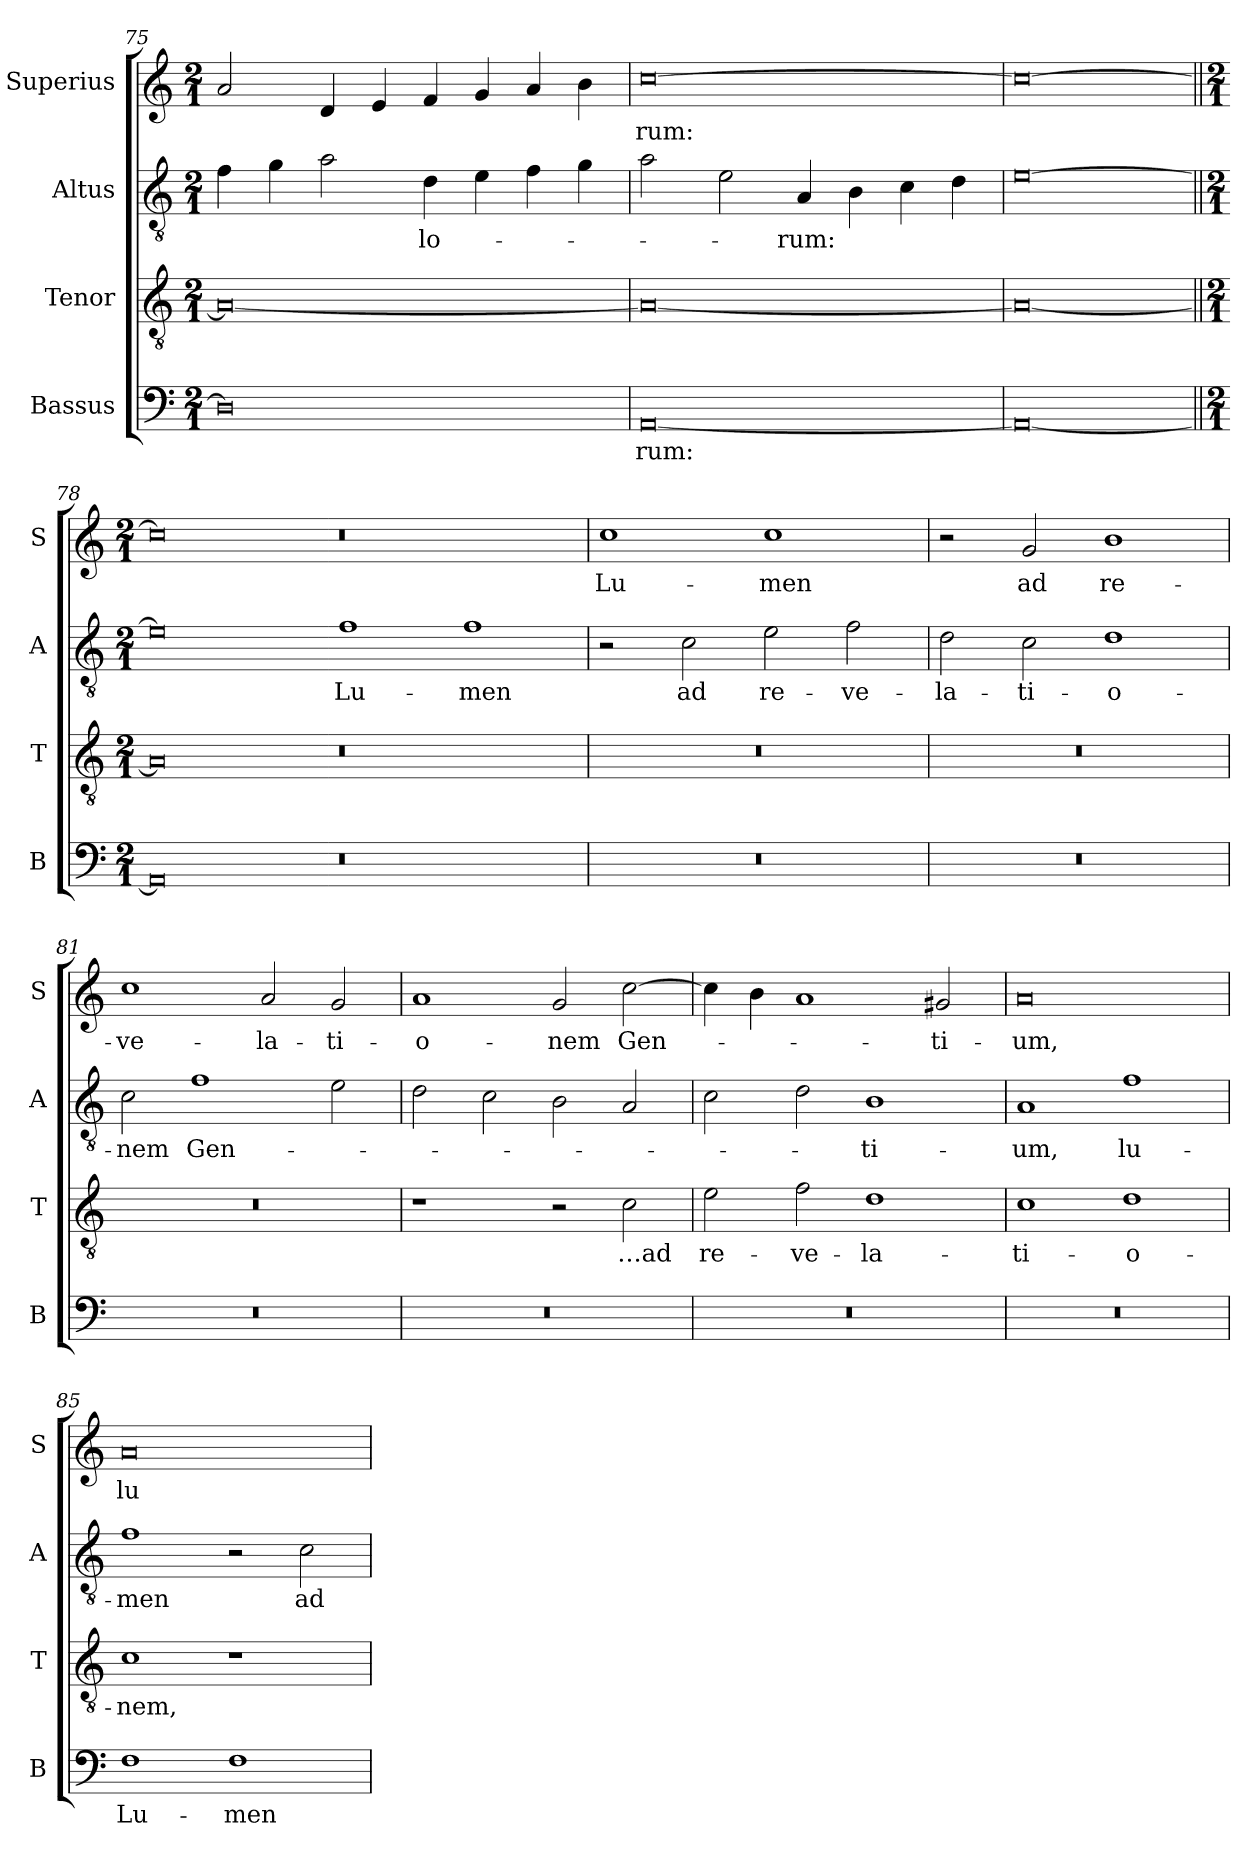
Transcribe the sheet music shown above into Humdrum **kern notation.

**kern	**text	**kern	**text	**kern	**text	**kern	**text
*part4	*part4	*part3	*part3	*part2	*part2	*part1	*part1
*staff4	*staff4	*staff3	*staff3	*staff2	*staff2	*staff1	*staff1
*I"Bassus	*	*I"Tenor	*	*I"Altus	*	*I"Superius	*
*I'B	*	*I'T	*	*I'A	*	*I'S	*
*clefF4	*	*clefGv2	*	*clefGv2	*	*clefG2	*
*k[]	*	*k[]	*	*k[]	*	*k[]	*
*C:	*	*C:	*	*C:	*	*C:	*
*M2/1	*	*M2/1	*	*M2/1	*	*M2/1	*
=75	=75	=75	=75	=75	=75	=75	=75
0D]	.	0A_	.	4f	.	2a	.
.	.	.	.	4g	.	.	.
.	.	.	.	2a	.	4d	.
.	.	.	.	.	.	4e	.
.	.	.	.	4d	-lo-	4f	.
.	.	.	.	4e	.	4g	.
.	.	.	.	4f	.	4a	.
.	.	.	.	4g	.	4b	.
=76	=76	=76	=76	=76	=76	=76	=76
[0AA	-rum:	0A_	.	2a	.	[0cc	-rum:
.	.	.	.	2e	.	.	.
.	.	.	.	4A	-rum:	.	.
.	.	.	.	4B	.	.	.
.	.	.	.	4c	.	.	.
.	.	.	.	4d	.	.	.
=77	=77	=77	=77	=77	=77	=77	=77
0AA_	.	0A_	.	[0e	.	0cc_	.
=78||	=78||	=78||	=78||	=78||	=78||	=78||	=78||
*M2/1	*	*M2/1	*	*M2/1	*	*M2/1	*
0AA]	.	0A]	.	0e]	.	0cc]	.
0r	.	0r	.	1f	Lu-	0r	.
.	.	.	.	1f	-men	.	.
=79	=79	=79	=79	=79	=79	=79	=79
0r	.	0r	.	2r	.	1cc	Lu-
.	.	.	.	2c	ad	.	.
.	.	.	.	2e	re-	1cc	-men
.	.	.	.	2f	-ve-	.	.
=80	=80	=80	=80	=80	=80	=80	=80
0r	.	0r	.	2d	-la-	2r	.
.	.	.	.	2c	-ti-	2g	ad
.	.	.	.	1d	-o-	1b	re-
=81	=81	=81	=81	=81	=81	=81	=81
0r	.	0r	.	2c	-nem	1cc	-ve-
.	.	.	.	1f	Gen-	.	.
.	.	.	.	.	.	2a	-la-
.	.	.	.	2e	.	2g	-ti-
=82	=82	=82	=82	=82	=82	=82	=82
0r	.	1r	.	2d	.	1a	-o-
.	.	.	.	2c	.	.	.
.	.	2r	.	2B	.	2g	-nem
.	.	2c	…ad	2A	.	[2cc	Gen-
=83	=83	=83	=83	=83	=83	=83	=83
0r	.	2e	re-	2c	.	4cc]	.
.	.	.	.	.	.	4b	.
.	.	2f	-ve-	2d	.	1a	.
.	.	1d	-la-	1B	-ti-	.	.
.	.	.	.	.	.	2g#X	-ti-
=84	=84	=84	=84	=84	=84	=84	=84
0r	.	1c	-ti-	1A	-um,	0a	-um,
.	.	1d	-o-	1f	lu-	.	.
=85	=85	=85	=85	=85	=85	=85	=85
1F	Lu-	1c	-nem,	1f	-men	0a	lu-
1F	-men	1r	.	2r	.	.	.
.	.	.	.	2c	ad	.	.
=	=	=	=	=	=	=	=
*-	*-	*-	*-	*-	*-	*-	*-
